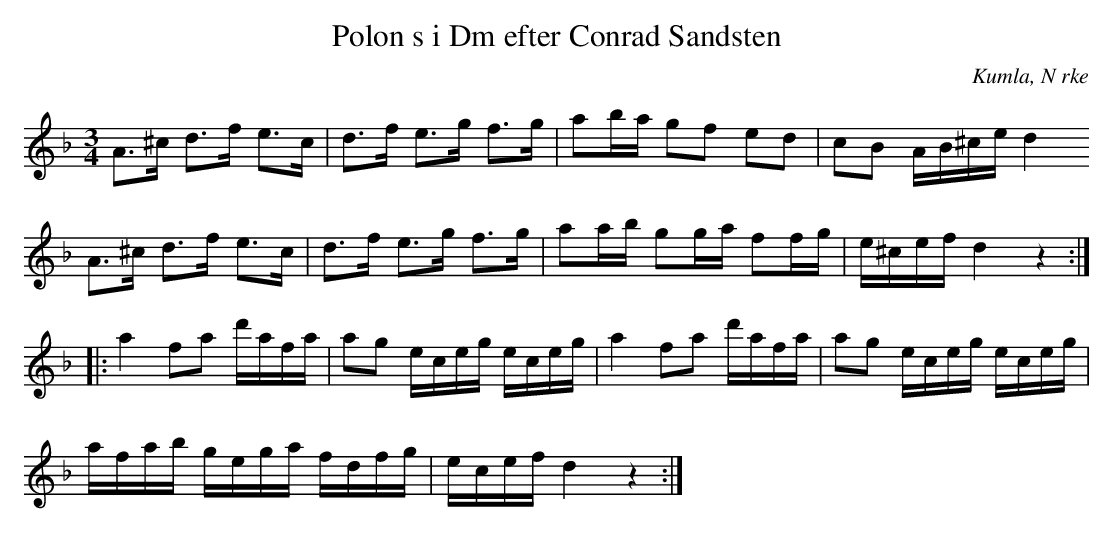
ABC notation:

X:1
T:Polon s i Dm efter Conrad Sandsten
O:Kumla, N rke
M:3/4
L:1/16
K:Dm
A2>^c2 d2>f2 e2>c2 | d2>f2 e2>g2 f2>g2 | a2ba g2f2 e2d2 | c2B2 AB^ce d4
A2>^c2 d2>f2 e2>c2 | d2>f2 e2>g2 f2>g2 | a2ab g2ga f2fg | e^cef d4 z4 ::
a4 f2a2 d'afa | a2g2 eceg eceg | a4 f2a2 d'afa | a2g2 eceg eceg |
afab gega fdfg | ecef d4 z4 :|
